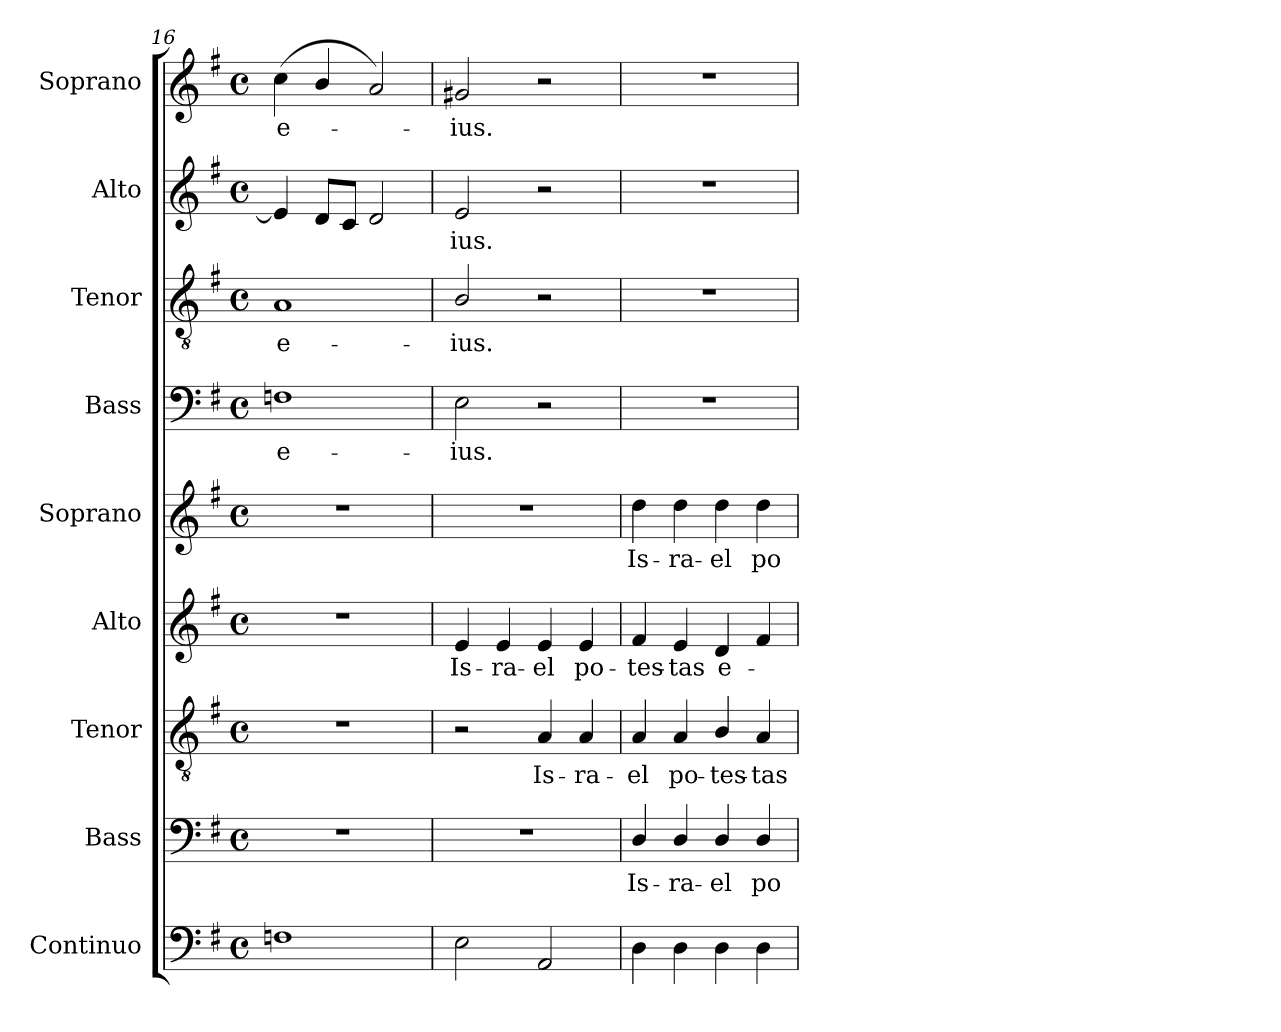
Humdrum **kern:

**kern	**kern	**text	**kern	**text	**kern	**text	**kern	**text	**kern	**text	**kern	**text	**kern	**text	**kern	**text
*part9	*part8	*part8	*part7	*part7	*part6	*part6	*part5	*part5	*part4	*part4	*part3	*part3	*part2	*part2	*part1	*part1
*staff9	*staff8	*staff8	*staff7	*staff7	*staff6	*staff6	*staff5	*staff5	*staff4	*staff4	*staff3	*staff3	*staff2	*staff2	*staff1	*staff1
*I"Continuo	*I"Bass	*	*I"Tenor	*	*I"Alto	*	*I"Soprano	*	*I"Bass	*	*I"Tenor	*	*I"Alto	*	*I"Soprano	*
*I'Cont.	*I'B.	*	*I'T.	*	*I'A.	*	*I'S.	*	*I'B.	*	*I'T.	*	*I'A.	*	*I'S.	*
*clefF4	*clefF4	*	*clefGv2	*	*clefG2	*	*clefG2	*	*clefF4	*	*clefGv2	*	*clefG2	*	*clefG2	*
*	*	*	*ITrd7c12	*	*	*	*	*	*	*	*ITrd7c12	*	*	*	*	*
*k[f#]	*k[f#]	*	*k[f#]	*	*k[f#]	*	*k[f#]	*	*k[f#]	*	*k[f#]	*	*k[f#]	*	*k[f#]	*
*G:	*G:	*	*G:	*	*G:	*	*G:	*	*G:	*	*G:	*	*G:	*	*G:	*
*M4/4	*M4/4	*	*M4/4	*	*M4/4	*	*M4/4	*	*M4/4	*	*M4/4	*	*M4/4	*	*M4/4	*
*met(c)	*met(c)	*	*met(c)	*	*met(c)	*	*met(c)	*	*met(c)	*	*met(c)	*	*met(c)	*	*met(c)	*
=16	=16	=16	=16	=16	=16	=16	=16	=16	=16	=16	=16	=16	=16	=16	=16	=16
!	!	!	!	!	!	!	!	!	!	!LO:LY:b:color=#000000	!	!	!	!	!	!
!	!	!	!	!	!	!	!	!	!	!	!	!LO:LY:b:color=#000000	!	!	!	!
!	!	!	!	!	!	!	!	!	!	!	!	!	!	!	!	!LO:LY:b:color=#000000
1Fni	1r	.	1r	.	1r	.	1r	.	1Fni	e-	1AAi	e-	4ei/]	.	(4cci\	e-
.	.	.	.	.	.	.	.	.	.	.	.	.	8di/L	.	4bi/	.
.	.	.	.	.	.	.	.	.	.	.	.	.	8ci/J	.	.	.
.	.	.	.	.	.	.	.	.	.	.	.	.	2di/	.	2ai/)	.
=17	=17	=17	=17	=17	=17	=17	=17	=17	=17	=17	=17	=17	=17	=17	=17	=17
!	!	!	!	!	!	!LO:LY:b:color=#000000	!	!	!	!	!	!	!	!	!	!
!	!	!	!	!	!	!	!	!	!	!LO:LY:b:color=#000000	!	!	!	!	!	!
!	!	!	!	!	!	!	!	!	!	!	!	!LO:LY:b:color=#000000	!	!	!	!
!	!	!	!	!	!	!	!	!	!	!	!	!	!	!LO:LY:b:color=#000000	!	!
!	!	!	!	!	!	!	!	!	!	!	!	!	!	!	!	!LO:LY:b:color=#000000
2Ei\	1r	.	2r	.	4ei/	Is-	1r	.	2Ei\	-ius.	2BBi/	-ius.	2ei/	-ius.	2g#Xi/	-ius.
!	!	!	!	!	!	!LO:LY:b:color=#000000	!	!	!	!	!	!	!	!	!	!
.	.	.	.	.	4ei/	-ra-	.	.	.	.	.	.	.	.	.	.
!	!	!	!	!LO:LY:b:color=#000000	!	!	!	!	!	!	!	!	!	!	!	!
!	!	!	!	!	!	!LO:LY:b:color=#000000	!	!	!	!	!	!	!	!	!	!
2AAi/	.	.	4AAi/	Is-	4ei/	-el	.	.	2r	.	2r	.	2r	.	2r	.
!	!	!	!	!LO:LY:b:color=#000000	!	!	!	!	!	!	!	!	!	!	!	!
!	!	!	!	!	!	!LO:LY:b:color=#000000	!	!	!	!	!	!	!	!	!	!
.	.	.	4AAi/	-ra-	4ei/	po-	.	.	.	.	.	.	.	.	.	.
=18	=18	=18	=18	=18	=18	=18	=18	=18	=18	=18	=18	=18	=18	=18	=18	=18
!	!	!LO:LY:b:color=#000000	!	!	!	!	!	!	!	!	!	!	!	!	!	!
!	!	!	!	!LO:LY:b:color=#000000	!	!	!	!	!	!	!	!	!	!	!	!
!	!	!	!	!	!	!LO:LY:b:color=#000000	!	!	!	!	!	!	!	!	!	!
!	!	!	!	!	!	!	!	!LO:LY:b:color=#000000	!	!	!	!	!	!	!	!
4Di\	4Di/	Is-	4AAi/	-el	4f#i/	-tes-	4ddi\	Is-	1r	.	1r	.	1r	.	1r	.
!	!	!LO:LY:b:color=#000000	!	!	!	!	!	!	!	!	!	!	!	!	!	!
!	!	!	!	!LO:LY:b:color=#000000	!	!	!	!	!	!	!	!	!	!	!	!
!	!	!	!	!	!	!LO:LY:b:color=#000000	!	!	!	!	!	!	!	!	!	!
!	!	!	!	!	!	!	!	!LO:LY:b:color=#000000	!	!	!	!	!	!	!	!
4Di\	4Di/	-ra-	4AAi/	po-	4ei/	-tas	4ddi\	-ra-	.	.	.	.	.	.	.	.
!	!	!LO:LY:b:color=#000000	!	!	!	!	!	!	!	!	!	!	!	!	!	!
!	!	!	!	!LO:LY:b:color=#000000	!	!	!	!	!	!	!	!	!	!	!	!
!	!	!	!	!	!	!LO:LY:b:color=#000000	!	!	!	!	!	!	!	!	!	!
!	!	!	!	!	!	!	!	!LO:LY:b:color=#000000	!	!	!	!	!	!	!	!
4Di\	4Di/	-el	4BBi/	-tes-	4di/	e-	4ddi\	-el	.	.	.	.	.	.	.	.
!	!	!LO:LY:b:color=#000000	!	!	!	!	!	!	!	!	!	!	!	!	!	!
!	!	!	!	!LO:LY:b:color=#000000	!	!	!	!	!	!	!	!	!	!	!	!
!	!	!	!	!	!	!	!	!LO:LY:b:color=#000000	!	!	!	!	!	!	!	!
4Di\	4Di/	po-	4AAi/	-tas	4f#i/	.	4ddi\	po-	.	.	.	.	.	.	.	.
=	=	=	=	=	=	=	=	=	=	=	=	=	=	=	=	=
*-	*-	*-	*-	*-	*-	*-	*-	*-	*-	*-	*-	*-	*-	*-	*-	*-
